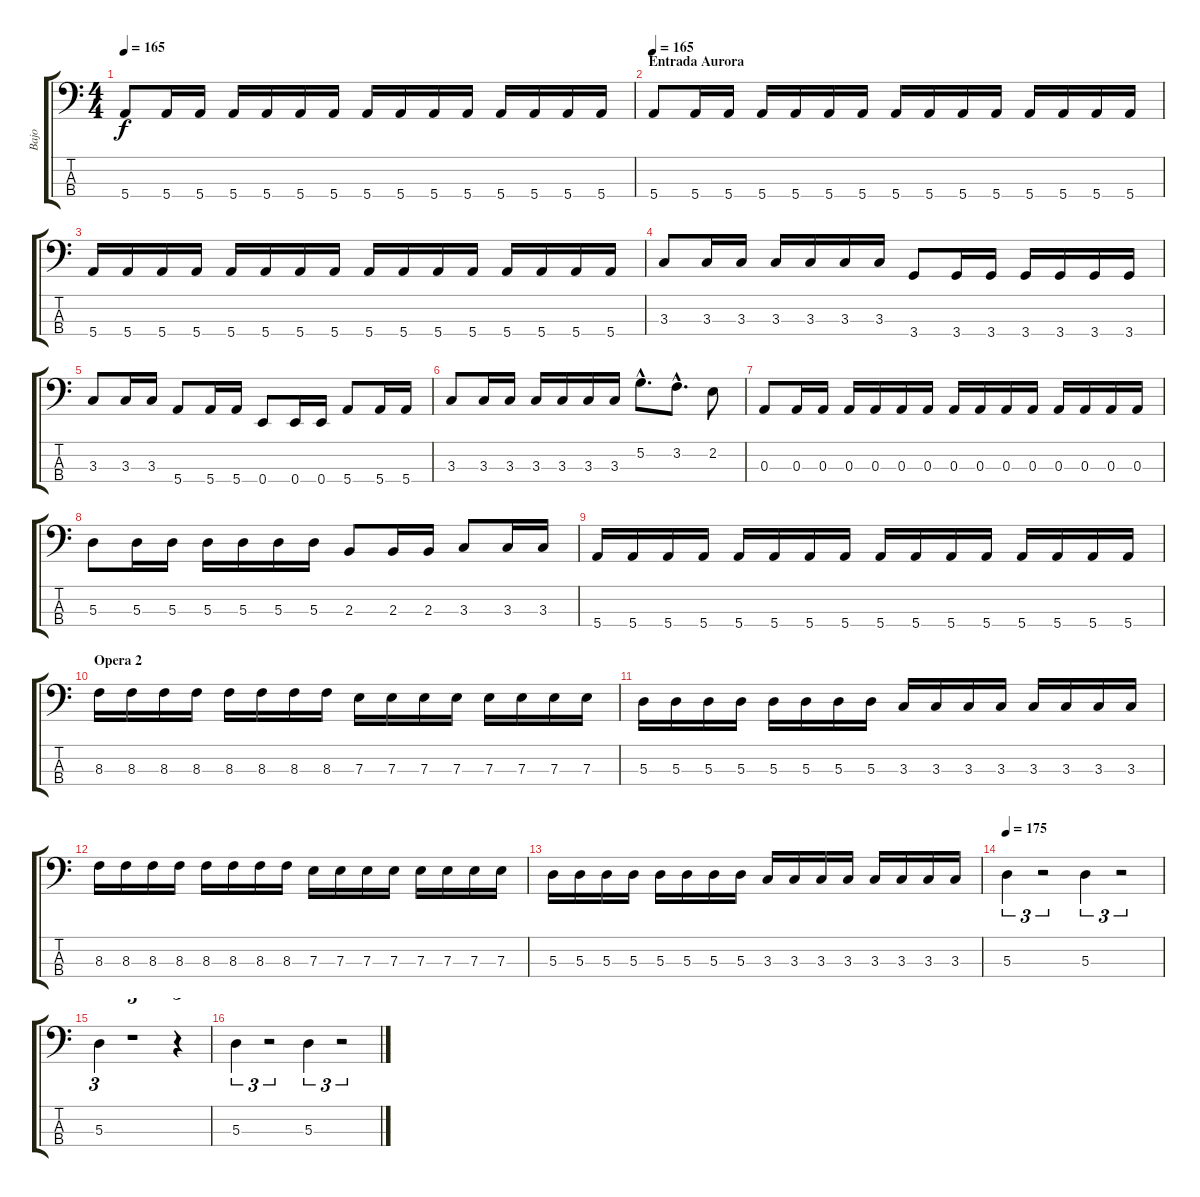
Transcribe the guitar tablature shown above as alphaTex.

\track ("Bajo" "Bajo") {instrument electricbassfinger}
\staff {score tabs}
\tuning (G2 D2 A1 E1) {hide}
\ts (4 4)
\tempo 165
\clef f4
\ks c
5.4.8{dy f} 5.4.16 5.4.16 5.4.16 5.4.16 5.4.16 5.4.16 5.4.16 5.4.16 5.4.16 5.4.16 5.4.16 5.4.16 5.4.16 5.4.16 |
\section ("" "Entrada Aurora")
\tempo 165
5.4.8 5.4.16 5.4.16 5.4.16 5.4.16 5.4.16 5.4.16 5.4.16 5.4.16 5.4.16 5.4.16 5.4.16 5.4.16 5.4.16 5.4.16 |
5.4.16 5.4.16 5.4.16 5.4.16 5.4.16 5.4.16 5.4.16 5.4.16 5.4.16 5.4.16 5.4.16 5.4.16 5.4.16 5.4.16 5.4.16 5.4.16 |
3.3.8 3.3.16 3.3.16 3.3.16 3.3.16 3.3.16 3.3.16 3.4.8 3.4.16 3.4.16 3.4.16 3.4.16 3.4.16 3.4.16 |
3.3.8 3.3.16 3.3.16 5.4.8 5.4.16 5.4.16 0.4.8 0.4.16 0.4.16 5.4.8 5.4.16 5.4.16 |
3.3.8 3.3.16 3.3.16 3.3.16 3.3.16 3.3.16 3.3.16 5.2{hac}.8{d} 3.2{hac}.8{d} 2.2.8 |
0.3.8 0.3.16 0.3.16 0.3.16 0.3.16 0.3.16 0.3.16 0.3.16 0.3.16 0.3.16 0.3.16 0.3.16 0.3.16 0.3.16 0.3.16 |
5.3.8 5.3.16 5.3.16 5.3.16 5.3.16 5.3.16 5.3.16 2.3.8 2.3.16 2.3.16 3.3.8 3.3.16 3.3.16 |
5.4.16 5.4.16 5.4.16 5.4.16 5.4.16 5.4.16 5.4.16 5.4.16 5.4.16 5.4.16 5.4.16 5.4.16 5.4.16 5.4.16 5.4.16 5.4.16 |
\section ("" "Opera 2")
8.3.16 8.3.16 8.3.16 8.3.16 8.3.16 8.3.16 8.3.16 8.3.16 7.3.16 7.3.16 7.3.16 7.3.16 7.3.16 7.3.16 7.3.16 7.3.16 |
5.3.16 5.3.16 5.3.16 5.3.16 5.3.16 5.3.16 5.3.16 5.3.16 3.3.16 3.3.16 3.3.16 3.3.16 3.3.16 3.3.16 3.3.16 3.3.16 |
8.3.16 8.3.16 8.3.16 8.3.16 8.3.16 8.3.16 8.3.16 8.3.16 7.3.16 7.3.16 7.3.16 7.3.16 7.3.16 7.3.16 7.3.16 7.3.16 |
5.3.16 5.3.16 5.3.16 5.3.16 5.3.16 5.3.16 5.3.16 5.3.16 3.3.16 3.3.16 3.3.16 3.3.16 3.3.16 3.3.16 3.3.16 3.3.16 |
\tempo 175
5.3.4{tu (3 2)} r.2{tu (3 2)} 5.3.4{tu (3 2)} r.2{tu (3 2)} |
5.3.4{tu (3 2)} r.1{tu (3 2)} r.4{tu (3 2)} |
5.3.4{tu (3 2)} r.2{tu (3 2)} 5.3.4{tu (3 2)} r.2{tu (3 2)}
